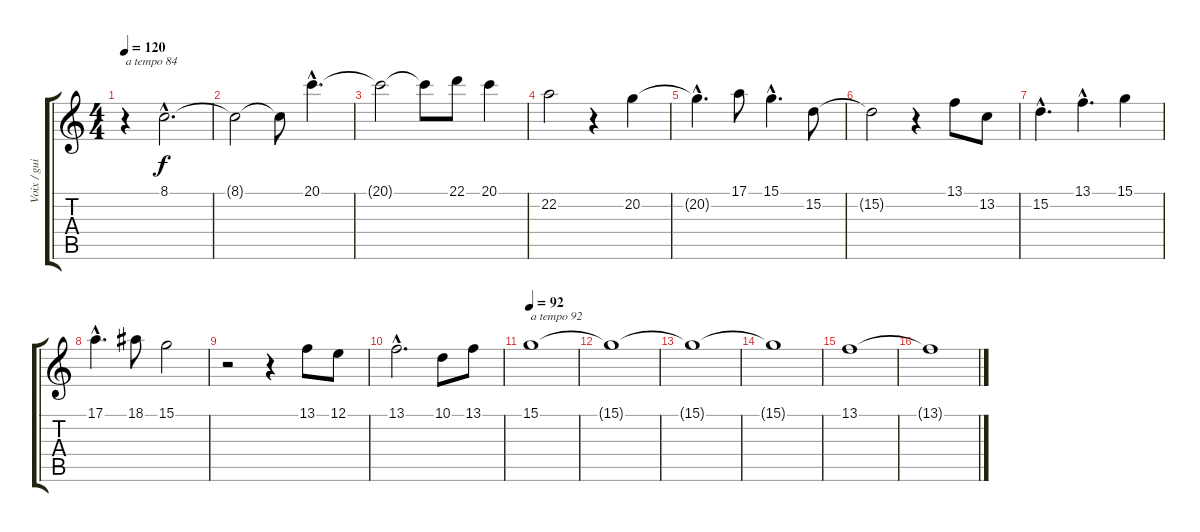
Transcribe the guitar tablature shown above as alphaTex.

\track ("Voix / guitare acoustique fin" "Voix / gui") {instrument accordion}
\staff {score tabs}
\tuning (E4 B3 G3 D3 A2 E2) {hide}
\ts (4 4)
\tempo 120
\tempo 84
\tempo 120
\clef g2
\ks c
r.4{txt "a tempo 84" dy f instrument accordion} 8.1{hac}.2{d instrument synthstrings1} |
8.1{t}.2 8.1{t}.8 20.1{hac}.4{d} |
20.1{t}.2 20.1{t}.8 22.1.8 20.1.4 |
22.2.2 r.4 20.2.4 |
20.2{hac t}.4{d} 17.1.8 15.1{hac}.4{d} 15.2.8 |
15.2{t}.2 r.4 13.1.8 13.2.8 |
15.2{hac}.4{d} 13.1{hac}.4{d} 15.1.4 |
17.1{hac}.4{d} 18.1.8 15.1.2 |
r.2 r.4 13.1.8 12.1.8 |
13.1{hac}.2{d} 10.1.8 13.1.8 |
\tempo 92
15.1.1{txt "a tempo 92"} |
15.1{t}.1 |
15.1{t}.1 |
15.1{t}.1 |
13.1.1 |
13.1{t}.1
